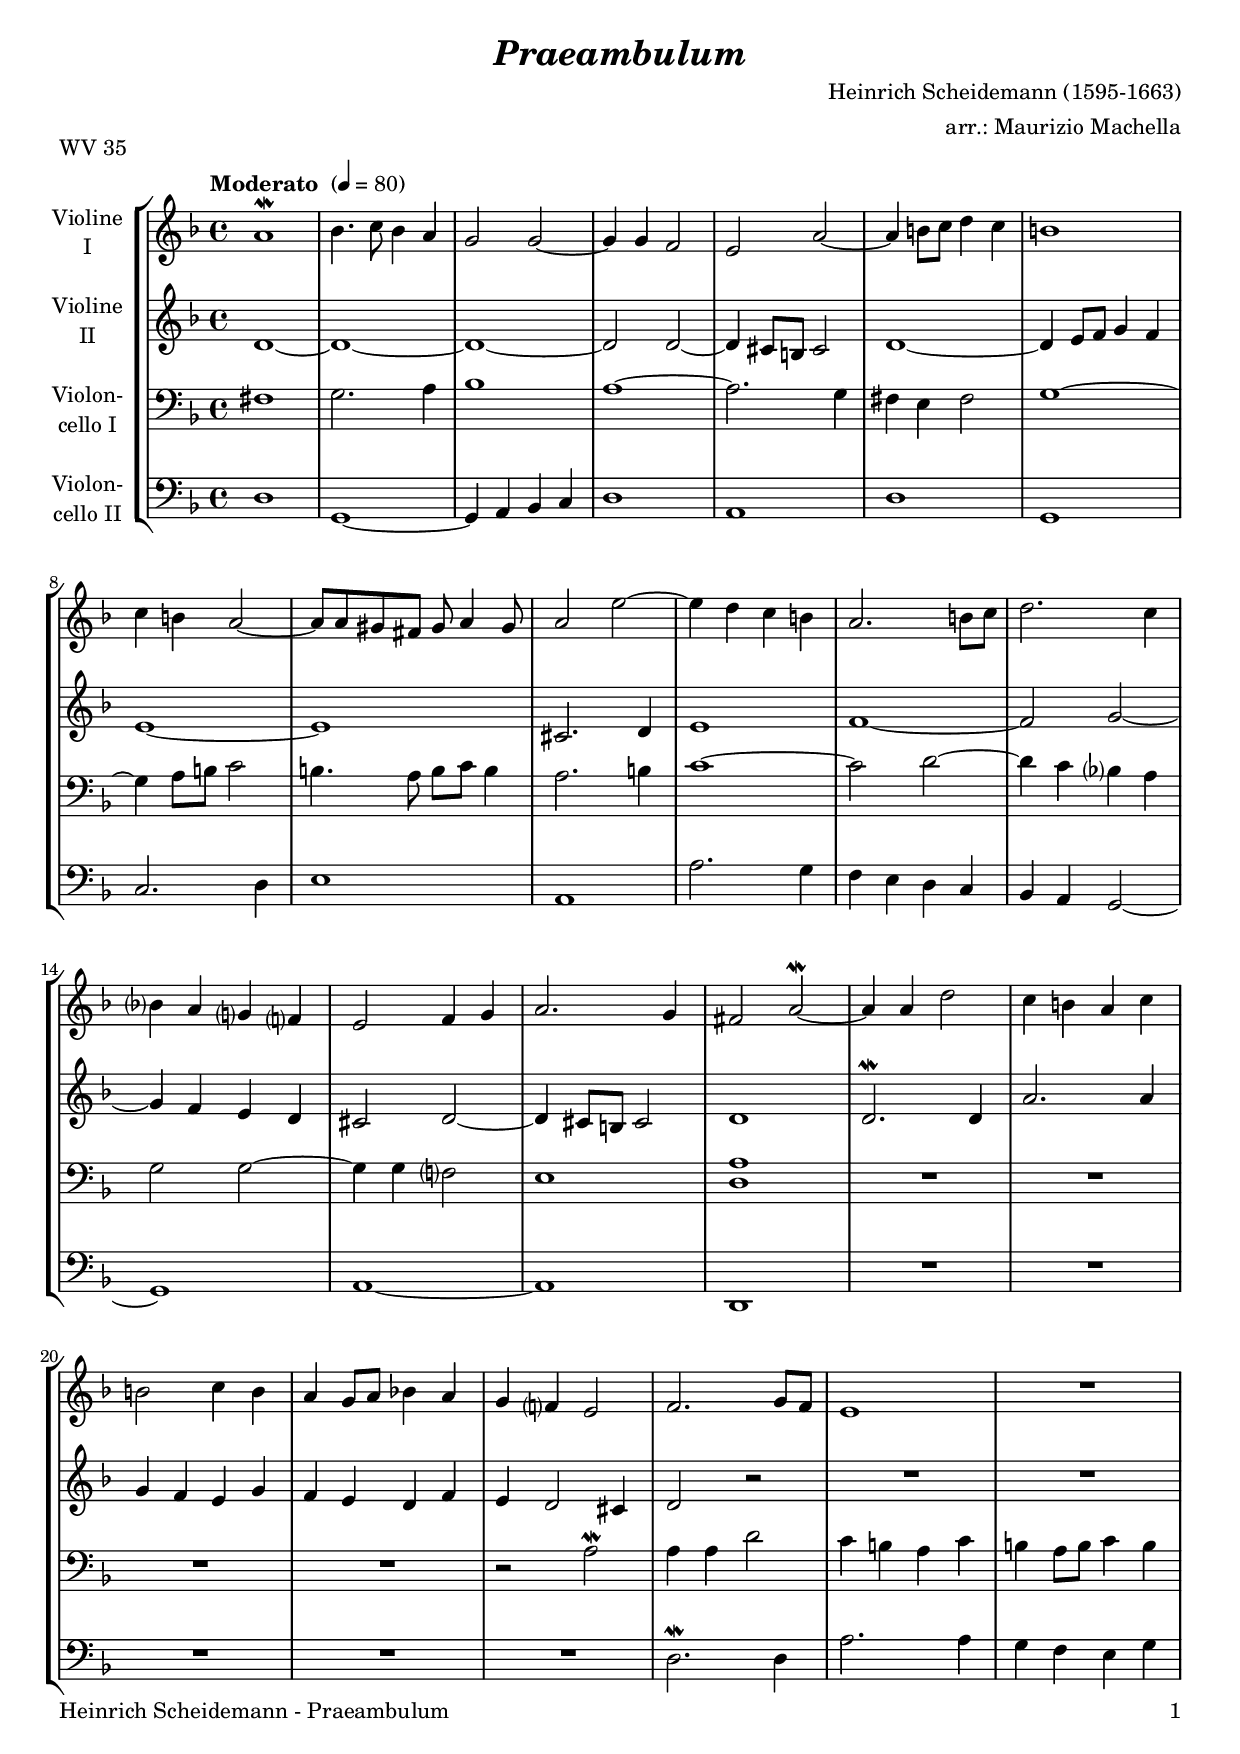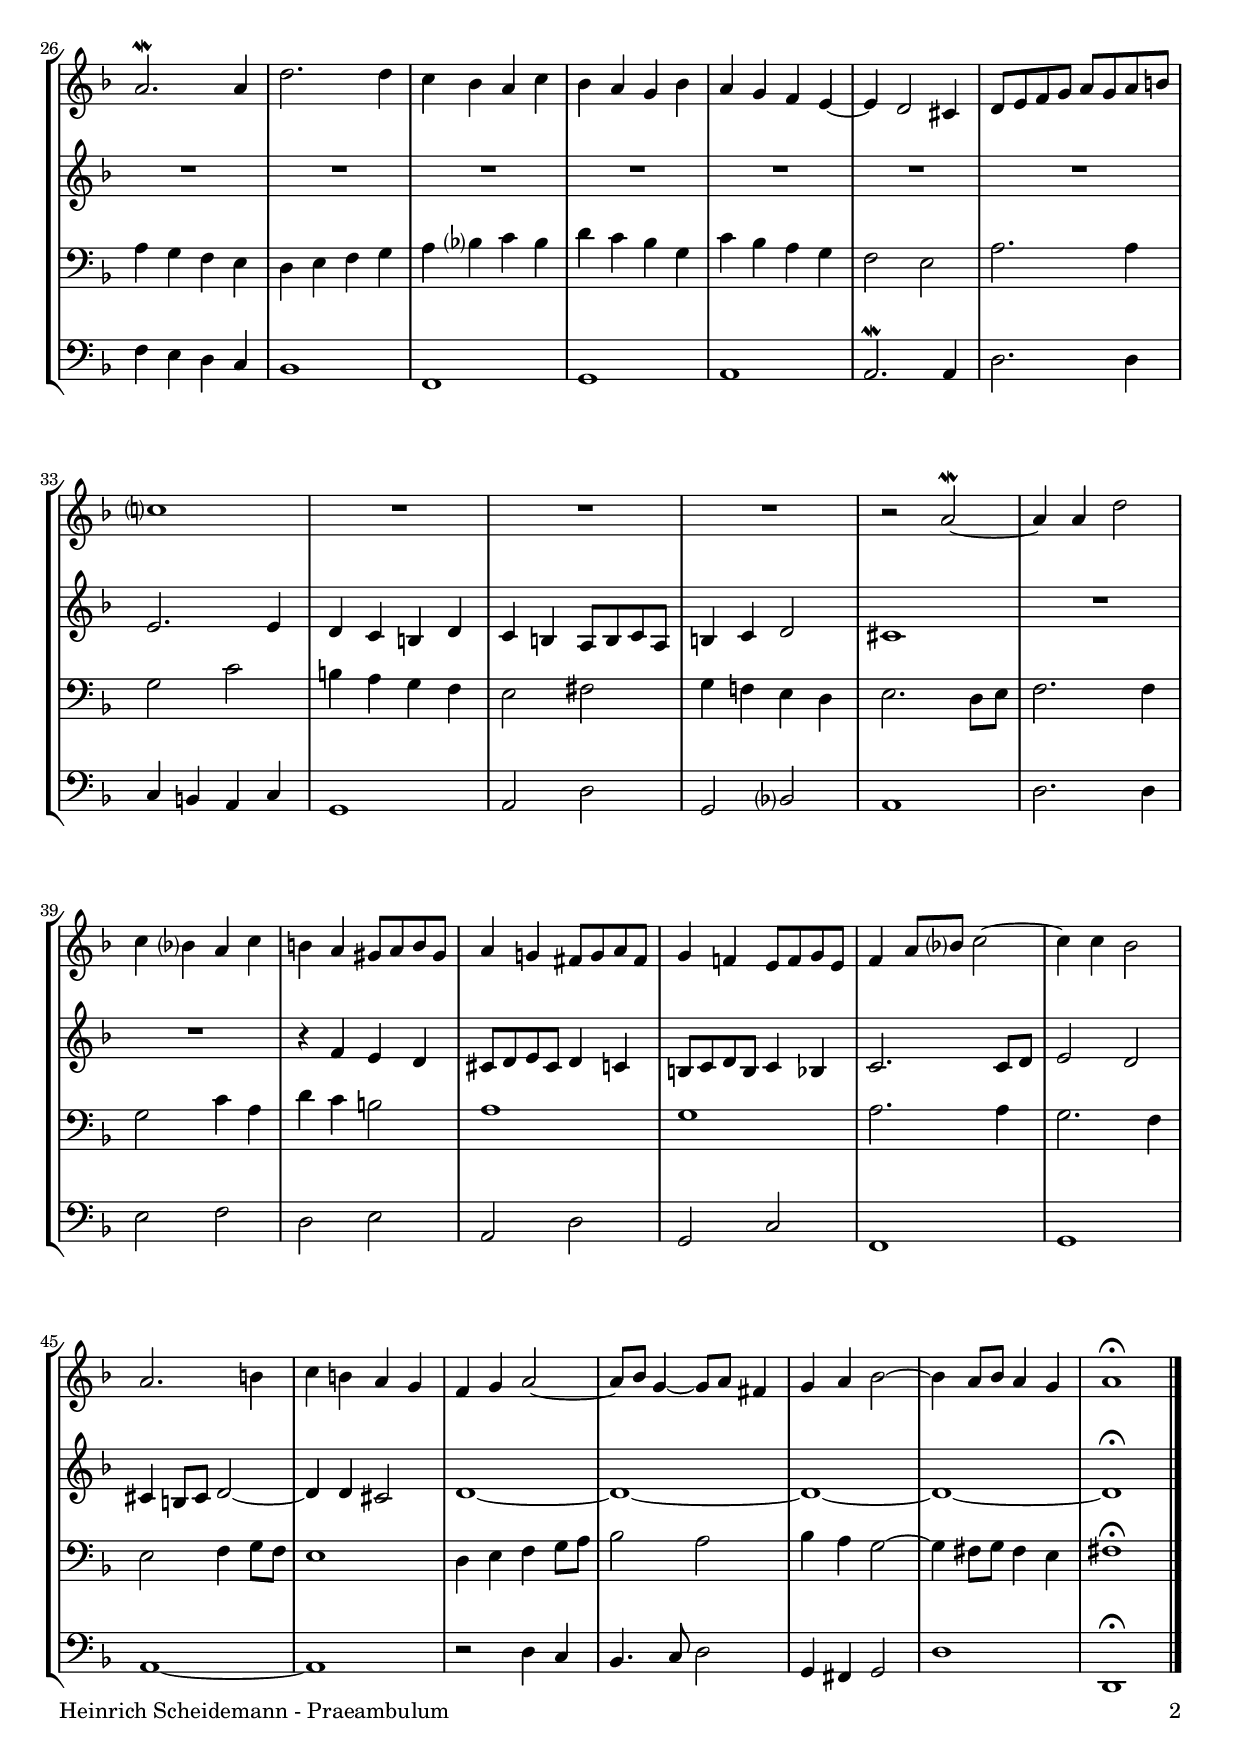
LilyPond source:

\version "2.24.1"
\include "deutsch.ly"

#(set-global-staff-size 19)

\header {
  title     = \markup \bold \italic "Praeambulum"
  composer  = "Heinrich Scheidemann (1595-1663)"
  arranger  = "arr.: Maurizio Machella"
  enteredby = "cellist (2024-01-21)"
  piece     = "WV 35"
}

voiceconsts = {
  \key d \minor
  \time 4/4
  \clef "treble"
%  \numericTimeSignature
  \compressEmptyMeasures
  % Set default beaming for all staves
%  \set Timing.beamExceptions = #'()
%  \set Timing.baseMoment     = #(ly:make-moment 1 4)
%  \set Timing.beatStructure  = #'(1 1 1)
  \tempo "Moderato " 4=80
}

mist = "string ensemble 1"
mivl = "violin"
miba = "cello"
mipz = "pizzicato strings"

rit = \mark \markup \box \italic "rit."

va = \relative c'' {
  \voiceconsts

  a1\mordent
  b4. c8 b4 a
  g2 g~

  g4 g f2
  e a~
  a4 h8 c d4 c
  h1

  c4 h a2~
  a8 a gis fis gis8 a4 gis8
  a2 e'~
  e4 d c h

  a2. h8 c
  d2. c4
  b? a g? f?
  e2 f4 g

  a2. g4
  fis2 a~\mordent
  a4 a d2
  c4 h a c

  h2 c4 h
  a g8 a b!4 a
  g f? e2
  f2. g8 f

  e1
  R
  a2.\mordent a4
  d2. d4

  c b a c
  b a g b
  a g f e~
  e d2 cis4

  d8 e f g a g a h
  c?1
  R1*3
  r2 a~\mordent
  a4 a d2
  c4 b? a c

  h a gis8 a h gis
  a4 g! fis8 g a fis
  g4 f! e8 f g e
  f4 a8 b? c2~

  c4 c b2
  a2. h4
  c h a g
  f g a2~

  a8 b g4~g8 a fis4
  g a b2~
  b4 a8 b a4 g
  a1\fermata \bar "|."
}

vb = \relative c' {
  \voiceconsts

  d1~
  d~
  d~

  d2 d~
  d4 cis8 h cis2
  d1~
  d4 e8 f g4 f

  e1~
  e
  cis2. d4
  e1

  f~
  f2 g~
  g4 f e d
  cis2 d~

  d4 cis8 h cis2
  d1
  d2.\mordent d4
  a'2. a4

  g f e g
  f e d f
  e d2 cis4
  d2 r
  R1*9
  e2. e4
  d c h d
  c h a8 h c a

  h4 c d2
  cis1
  R1*2
  r4 f e d
  cis8 d e cis d4 c
  h8 c d h c4 b
  c2. c8 d

  e2 d
  cis4 h8 cis d2~
  d4 d cis2
  d1~

  d~
  d~
  d~
  d\fermata \bar "|."
}

vc = \relative c {
  \voiceconsts
  \clef "bass"

  fis1
  g2. a4
  b1

  a~
  a2. g4
  fis e fis2
  g1~

  g4 a8 h c2
  h4. a8 h c h4
  a2. h4
  c1~

  c2 d~
  d4 c b? a
  g2 g~
  g4 g f?2

  e1
  <d a'>
  R1*4
  r2 a'\mordent
  a4 a d2

  c4 h a c
  h a8 h c4 h
  a g f e
  d e f g

  a b? c b
  d c b g
  c b a g
  f2 e

  a2. a4
  g2 c
  h4 a g f
  e2 fis

  g4 f! e d
  e2. d8 e
  f2. f4
  g2 c4 a

  d c h2
  a1
  g
  a2. a4

  g2. f4
  e2 f4 g8 f
  e1
  d4 e f g8 a

  b2 a
  b4 a g2~
  g4 fis8 g fis4 e
  fis1\fermata \bar "|."
}

vd = \relative c {
  \voiceconsts
  \clef "bass"

  d1
  g,~
  g4 a b c

  d1
  a
  d
  g,

  c2. d4
  e1
  a,
  a'2. g4

  f e d c
  b a g2~
  g1
  a~

  a
  d,
  R1*5
  d'2.\mordent d4

  a'2. a4
  g f e g
  f e d c
  b1

  f
  g
  a
  a2.\mordent a4

  d2. d4
  c h a c
  g1
  a2 d

  g, b?
  a1
  d2. d4
  e2 f

  d e
  a, d
  g, c
  f,1

  g
  a~
  a
  r2 d4 c

  b4. c8 d2
  g,4 fis g2
  d'1
  d,\fermata \bar "|."
}


music = \new StaffGroup <<
      \new Staff {
	\set Staff.midiInstrument = \mivl
	\set Staff.instrumentName = \markup \center-column { "Violine" "I" }
	\transpose d d { \va }
      }

      \new Staff {
	\set Staff.midiInstrument = \mivl
	\set Staff.instrumentName = \markup \center-column { "Violine" "II" }
	\transpose d d { \vb }
      }

      \new Staff {
	\set Staff.midiInstrument = \miba
	\set Staff.instrumentName = \markup \center-column { "Violon-" "cello I" }
	\transpose d d { \vc }
      }

      \new Staff {
	\set Staff.midiInstrument = \miba
	\set Staff.instrumentName = \markup \center-column { "Violon-" "cello II" }
	\transpose d d { \vd }
      }
>>

\book {
  \paper {
    print-page-number = ##t
    print-first-page-number = ##t
    ragged-last-bottom = ##f
    oddHeaderMarkup = \markup \null
    evenHeaderMarkup = \markup \null
    oddFooterMarkup = \markup {
      \fill-line {
        \if \should-print-page-number
        "Heinrich Scheidemann - Praeambulum" \fromproperty #'page:page-number-string
      }
    }
    evenFooterMarkup = \oddFooterMarkup
  } \score {
    \music
    \layout {}
  }

  \score {
    \unfoldRepeats \music

    \midi {
      \context {
        \Score
      }
    }
  }
}